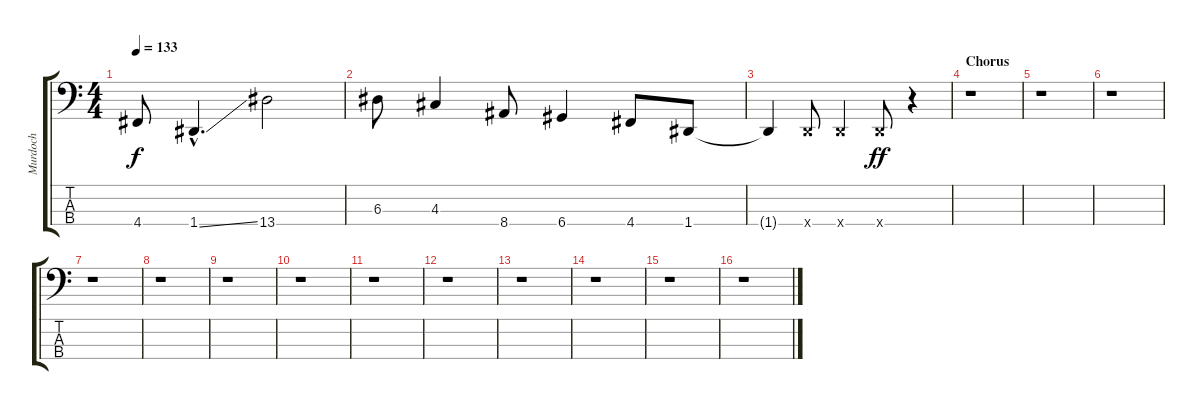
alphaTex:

\track ("Murdoch" "Murdoch") {instrument electricbassfinger}
\staff {score tabs}
\tuning (G2 D2 A1 D1) {hide}
\ts (4 4)
\tempo 133
\clef f4
\ks c
4.4{t}.8{dy f} 1.4{ss hac}.4{d} 13.4.2 |
6.3.8 4.3.4 8.4.8 6.4.4 4.4.8 1.4.8 |
1.4{t}.4 0.4{x}.8 0.4{x}.4 0.4{x}.8{dy ff} r.4 |
\section ("" "Chorus")
r.1 |
r.1 |
r.1 |
r.1 |
r.1 |
r.1 |
r.1 |
r.1 |
r.1 |
r.1 |
r.1 |
r.1 |
r.1
